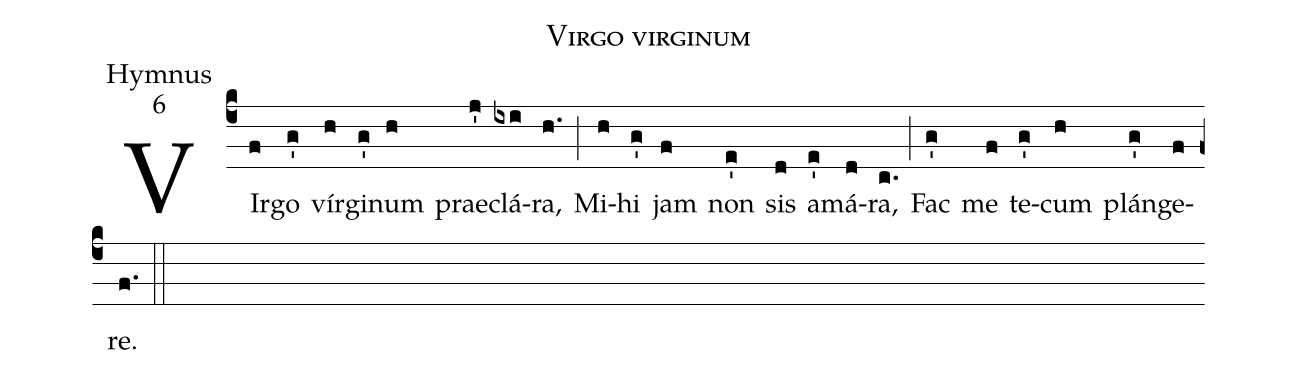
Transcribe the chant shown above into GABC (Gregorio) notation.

name:Virgo virginum;
office-part:Hymnus;
mode:6;
%%
(c4) VIr(f)go(g') vír(h)gi(g')num(h) prae(j')clá(ixi)ra,(h.) (;)
Mi(h)hi(g') jam(f) non(e') sis(d) a(e')má(d)ra,(c.) (;)
Fac(g') me(f) te(g')cum(h) plán(g')ge(f)re.(f.) (::)
